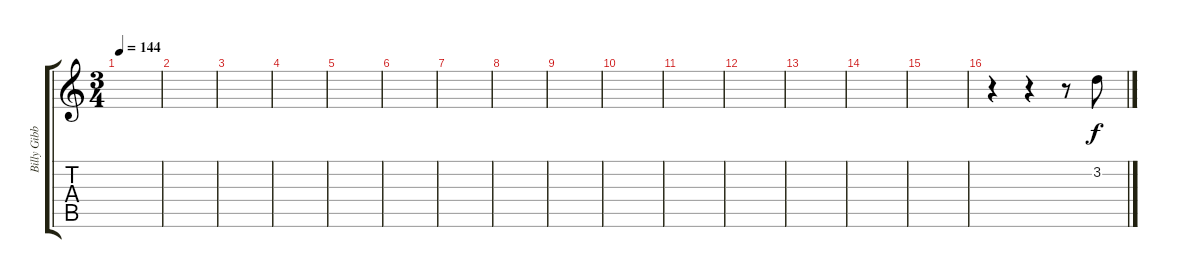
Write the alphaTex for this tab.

\track ("Billy Gibbons solo" "Billy Gibb") {instrument overdrivenguitar}
\staff {score tabs}
\tuning (E4 B3 G3 D3 A2 E2) {hide}
\ts (3 4)
\tempo 144
\clef g2
\ks c
|
|
|
|
|
|
|
|
|
|
|
|
|
|
|
r.4 r.4 r.8 3.2.8
